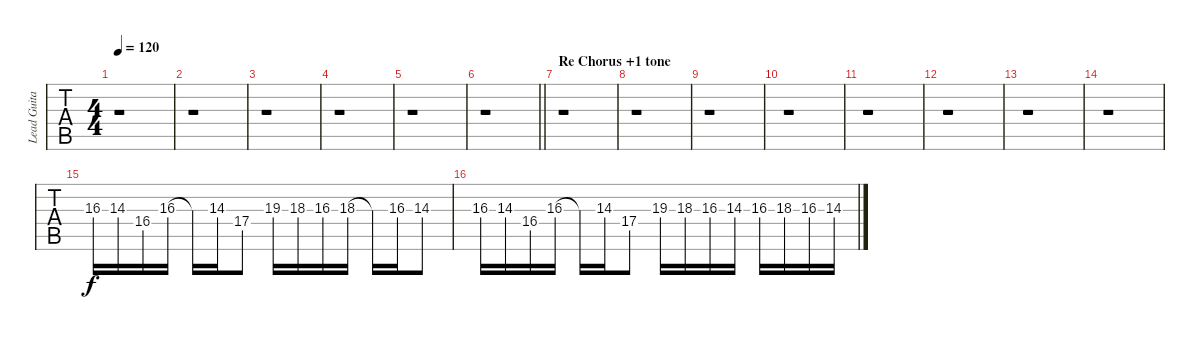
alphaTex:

\track ("Lead Guitar 2 (Enrik Garcìa)" "Lead Guita") {instrument distortionguitar}
\staff {tabs}
\tuning (Eb4 Bb3 Gb3 Db3 Ab2 Eb2) {hide}
\ts (4 4)
\tempo 120
\clef g2
\ks c
r.1{dy f} |
r.1 |
r.1 |
r.1 |
r.1 |
\barLineRight lightlight
r.1 |
\section ("" "Re Chorus +1 tone")
\ks d
r.1 |
r.1 |
r.1 |
r.1 |
r.1 |
r.1 |
r.1 |
r.1 |
16.3.16 14.3.16 16.4.16 16.3.16 16.3{t}.16 14.3.16 17.4.8 19.3.16 18.3.16 16.3.16 18.3.16 18.3{t}.16 16.3.16 14.3.8 |
16.3.16 14.3.16 16.4.16 16.3.16 16.3{t}.16 14.3.16 17.4.8 19.3.16 18.3.16 16.3.16 14.3.16 16.3.16 18.3.16 16.3.16 14.3.16
